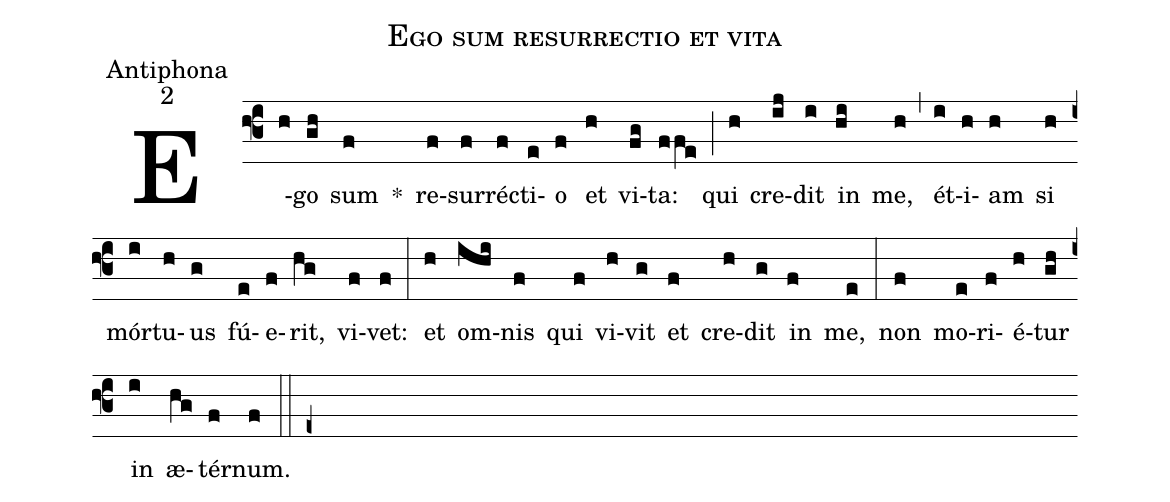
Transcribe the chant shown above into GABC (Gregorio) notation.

name:Ego sum resurrectio et vita;
office-part:Antiphona;
mode:2;
%%
(f3) E(h)go(gh) sum(f) *() re(f)sur(f)réc(f)ti(e)o(f) et(h) vi(fg)ta:(ffe) (;) qui(h) cre(ij)dit(i) in(hi) me,(h) (,) ét(i)i(h)am(h) si(h) mór(i)tu(h)us(g) fú(e)e(f)rit,(hg) vi(f)vet:(f) (:) et(h) om(ihi)nis(f) qui(f) vi(h)vit(g) et(f) cre(h)dit(g) in(f) me,(e) (:) non(f) mo(e)ri(f)é(h)tur(gh) in(i) æ(hg)tér(f)num.(f) (::e+)
